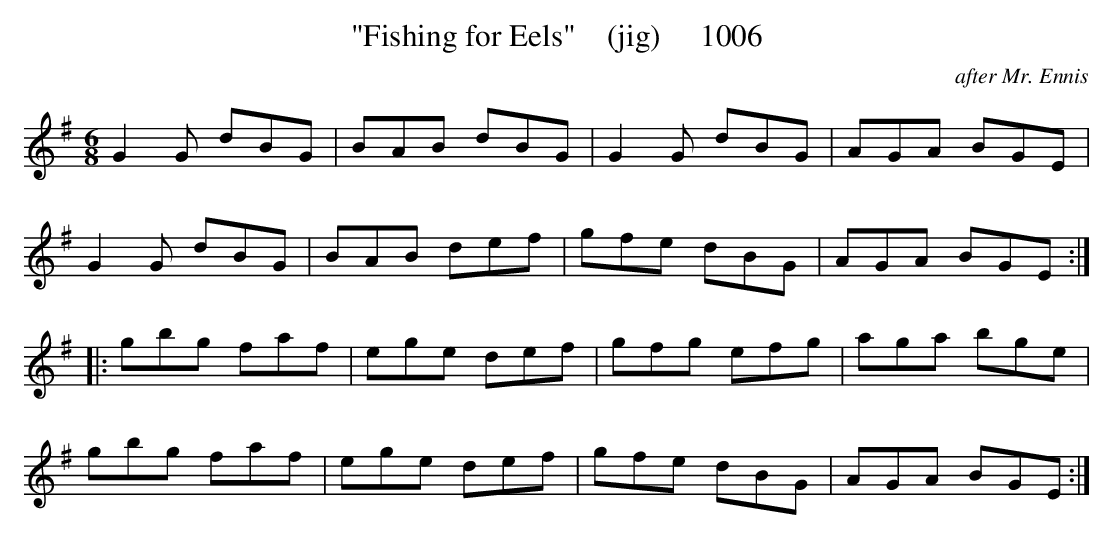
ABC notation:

X:1
T:"Fishing for Eels"    (jig)     1006
C:after Mr. Ennis
BRENNAN July 2003 (HTTP://WWW.SOSYOURMOM.COM)
M:6/8
L:1/8
K:G
G2G dBG|BAB dBG|G2G dBG|AGA BGE|
G2G dBG|BAB def|gfe dBG|AGA BGE:|
|:gbg faf|ege def|gfg efg|aga bge|
gbg faf|ege def|gfe dBG|AGA BGE:|
